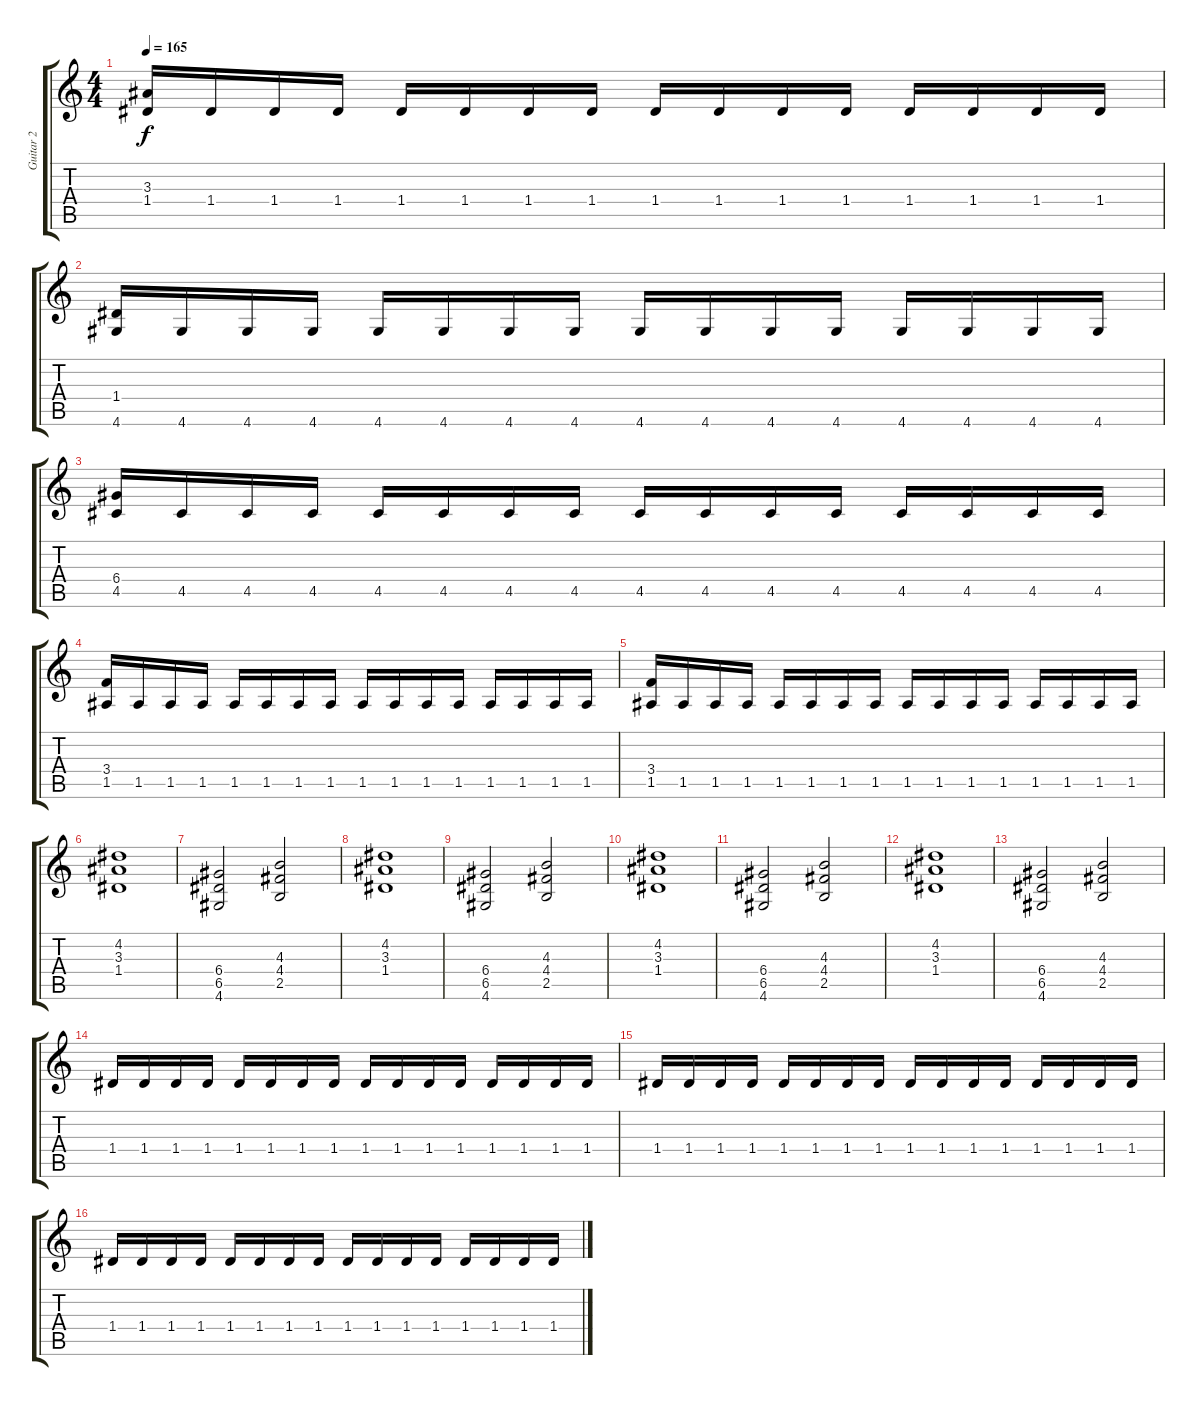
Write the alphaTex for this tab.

\track ("Guitar 2" "Guitar 2") {instrument overdrivenguitar}
\staff {score tabs}
\tuning (E4 B3 G3 D3 A2 E2) {hide}
\ts (4 4)
\tempo 165
\clef g2
\ks c
(3.3 1.4).16{dy f} 1.4.16 1.4.16 1.4.16 1.4.16 1.4.16 1.4.16 1.4.16 1.4.16 1.4.16 1.4.16 1.4.16 1.4.16 1.4.16 1.4.16 1.4.16 |
(1.4 4.6).16 4.6.16 4.6.16 4.6.16 4.6.16 4.6.16 4.6.16 4.6.16 4.6.16 4.6.16 4.6.16 4.6.16 4.6.16 4.6.16 4.6.16 4.6.16 |
(6.4 4.5).16 4.5.16 4.5.16 4.5.16 4.5.16 4.5.16 4.5.16 4.5.16 4.5.16 4.5.16 4.5.16 4.5.16 4.5.16 4.5.16 4.5.16 4.5.16 |
(3.4 1.5).16 1.5.16 1.5.16 1.5.16 1.5.16 1.5.16 1.5.16 1.5.16 1.5.16 1.5.16 1.5.16 1.5.16 1.5.16 1.5.16 1.5.16 1.5.16 |
(3.4 1.5).16 1.5.16 1.5.16 1.5.16 1.5.16 1.5.16 1.5.16 1.5.16 1.5.16 1.5.16 1.5.16 1.5.16 1.5.16 1.5.16 1.5.16 1.5.16 |
(4.2 3.3 1.4).1 |
(6.4 6.5 4.6).2 (4.3 4.4 2.5).2 |
(4.2 3.3 1.4).1 |
(6.4 6.5 4.6).2 (4.3 4.4 2.5).2 |
(4.2 3.3 1.4).1 |
(6.4 6.5 4.6).2 (4.3 4.4 2.5).2 |
(4.2 3.3 1.4).1 |
(6.4 6.5 4.6).2 (4.3 4.4 2.5).2 |
1.4.16 1.4.16 1.4.16 1.4.16 1.4.16 1.4.16 1.4.16 1.4.16 1.4.16 1.4.16 1.4.16 1.4.16 1.4.16 1.4.16 1.4.16 1.4.16 |
1.4.16 1.4.16 1.4.16 1.4.16 1.4.16 1.4.16 1.4.16 1.4.16 1.4.16 1.4.16 1.4.16 1.4.16 1.4.16 1.4.16 1.4.16 1.4.16 |
1.4.16 1.4.16 1.4.16 1.4.16 1.4.16 1.4.16 1.4.16 1.4.16 1.4.16 1.4.16 1.4.16 1.4.16 1.4.16 1.4.16 1.4.16 1.4.16
